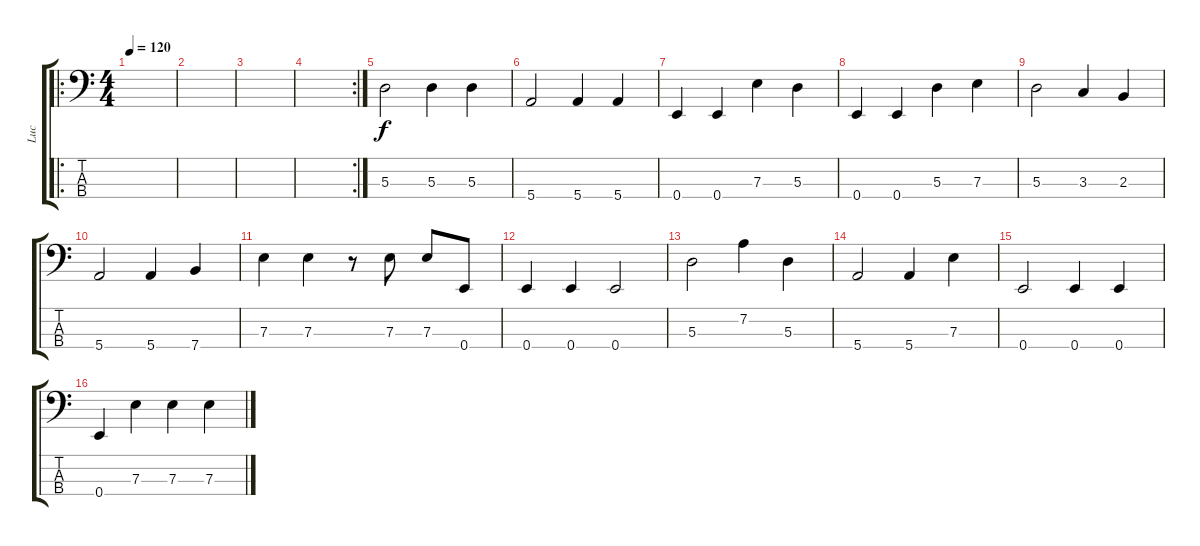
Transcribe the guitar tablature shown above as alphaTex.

\track ("Luc" "Luc") {instrument electricbassfinger}
\staff {score tabs}
\tuning (G2 D2 A1 E1) {hide}
\ro
\ts (4 4)
\tempo 120
\clef f4
\ks c
|
|
|
\rc 2
|
5.3.2 5.3.4 5.3.4 |
5.4.2 5.4.4 5.4.4 |
0.4.4 0.4.4 7.3.4 5.3.4 |
0.4.4 0.4.4 5.3.4 7.3.4 |
5.3.2 3.3.4 2.3.4 |
5.4.2 5.4.4 7.4.4 |
7.3.4 7.3.4 r.8 7.3.8 7.3.8 0.4.8 |
0.4.4 0.4.4 0.4.2 |
5.3.2 7.2.4 5.3.4 |
5.4.2 5.4.4 7.3.4 |
0.4.2 0.4.4 0.4.4 |
0.4.4 7.3.4 7.3.4 7.3.4
